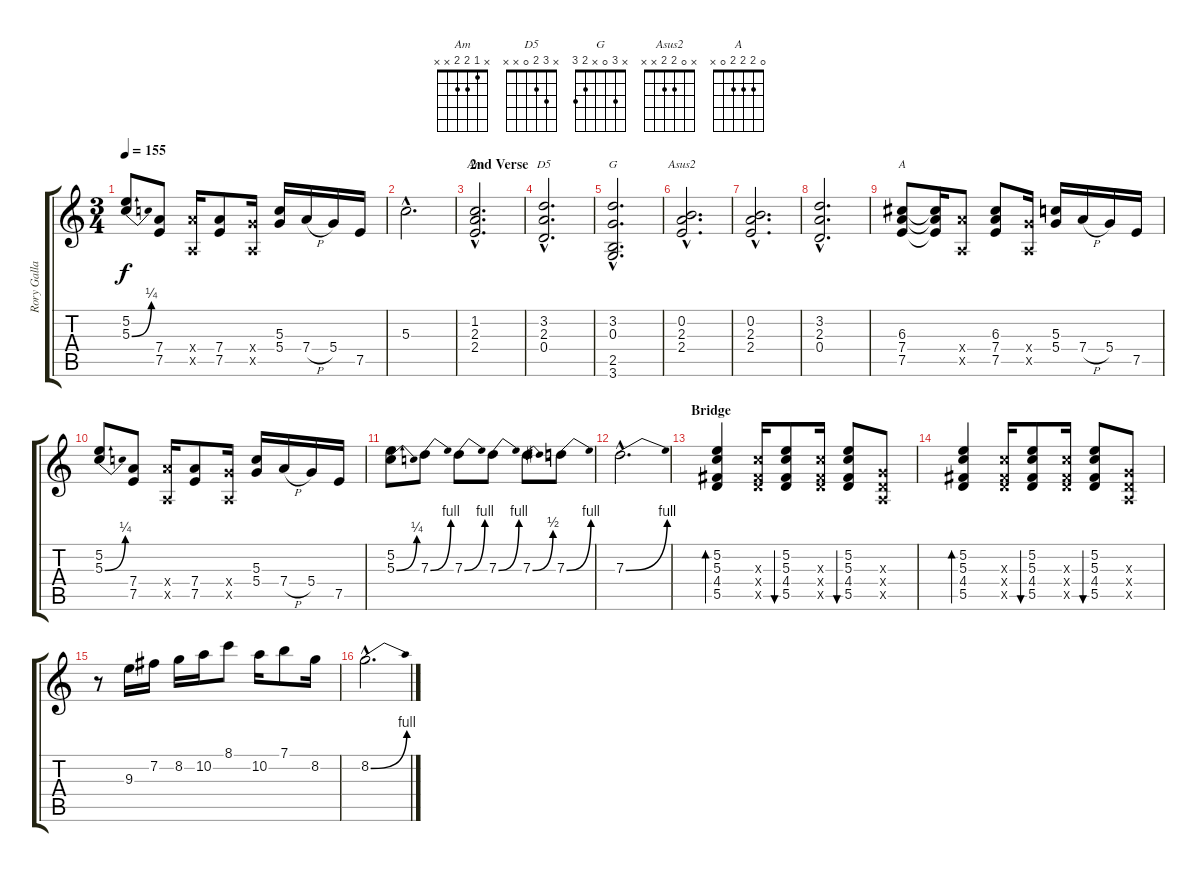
\track ("Rory Gallagher" "Rory Galla") {instrument overdrivenguitar}
\staff {score tabs}
\tuning (E4 B3 G3 D3 A2 E2) {hide}
\chord ("Am" x 1 2 2 x x)
\chord ("D5" x 3 2 0 x x)
\chord ("G" x 3 0 x 2 3)
\chord ("Asus2" x 0 2 2 x x)
\chord ("A" 0 2 2 2 0 x)
\ts (3 4)
\tempo 155
\clef g2
\ks c
(5.2 5.3{be (bend 0 0 60 1)}).8{dy f} (7.4 7.5).8 (7.4{x} 0.5{x}).16 (7.4 7.5).8 (5.4{x} 0.5{x}).16 (5.3 5.4).16 7.4{h}.16 5.4.16 7.5.16 |
5.3{hac}.2{d} |
\section ("" "2nd Verse")
(1.2{hac} 2.3{hac} 2.4{hac}).2{d ch "Am"} |
(3.2{hac} 2.3{hac} 0.4{hac}).2{d ch "D5"} |
(3.2{hac} 0.3{hac} 2.5{hac} 3.6{hac}).2{d ch "G"} |
(0.2{hac} 2.3{hac} 2.4{hac}).2{d ch "Asus2"} |
(0.2{hac} 2.3{hac} 2.4{hac}).2{d} |
(3.2{hac} 2.3{hac} 0.4{hac}).2{d} |
(6.3 7.4 7.5).8{ch "A"} (6.3{t} 7.4{t} 7.5{t}).16 (7.4{x} 0.5{x}).8 (6.3 7.4 7.5).8 (5.4{x} 0.5{x}).16 (5.3 5.4).16 7.4{h}.16 5.4.16 7.5.16 |
(5.2 5.3{be (bend 0 0 60 1)}).8 (7.4 7.5).8 (7.4{x} 0.5{x}).16 (7.4 7.5).8 (5.4{x} 0.5{x}).16 (5.3 5.4).16 7.4{h}.16 5.4.16 7.5.16 |
(5.2 5.3{be (bend 0 0 60 1)}).8 7.3{be (bend 0 0 60 4)}.8 7.3{be (bend 0 0 60 4)}.8 7.3{be (bend 0 0 60 4)}.8 7.3{be (bend 0 0 60 2)}.8 7.3{be (bend 0 0 60 4)}.8 |
7.3{be (bend 0 0 60 4) hac}.2{d} |
\section ("" "Bridge")
(5.2 5.3 4.4 5.5).4{bd 240} (5.3{x} 4.4{x} 5.5{x}).16 (5.2 5.3 4.4 5.5).8{bu 240} (5.3{x} 4.4{x} 5.5{x}).16 (5.2 5.3 4.4 5.5).8{bu 240} (0.3{x} 0.4{x} 0.5{x}).8 |
(5.2 5.3 4.4 5.5).4{bd 240} (5.3{x} 4.4{x} 5.5{x}).16 (5.2 5.3 4.4 5.5).8{bu 240} (5.3{x} 4.4{x} 5.5{x}).16 (5.2 5.3 4.4 5.5).8{bu 240} (0.3{x} 0.4{x} 0.5{x}).8 |
r.8 9.3.16 7.2.16 8.2.16 10.2.16 8.1.8 10.2.16 7.1.8 8.2.16 |
8.2{be (bend 0 0 60 4) hac}.2{d}
